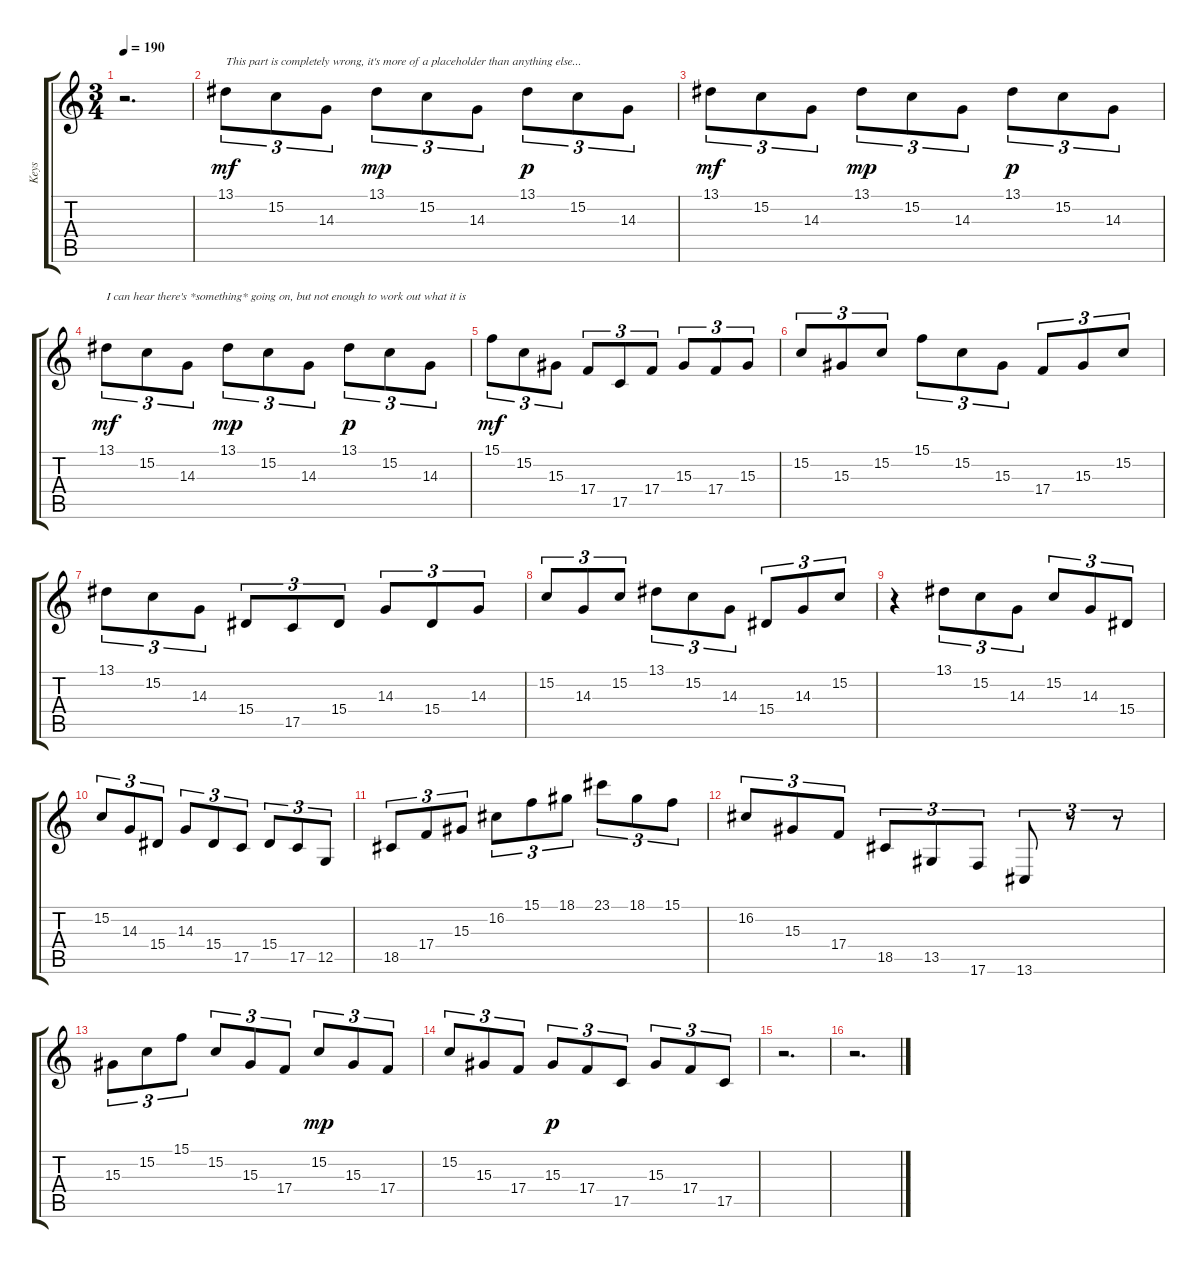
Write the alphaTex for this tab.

\track ("Keys" "Keys") {instrument pad3polysynth}
\staff {score tabs}
\tuning (D4 A3 F3 C3 G2 C2) {hide}
\ts (3 4)
\tempo 190
\clef g2
\ks c
r.2{d dy mf} |
13.1.8{tu (3 2) txt "This part is completely wrong, it's more of a placeholder than anything else..."} 15.2.8{tu (3 2)} 14.3.8{tu (3 2)} 13.1.8{tu (3 2) dy mp} 15.2.8{tu (3 2)} 14.3.8{tu (3 2)} 13.1.8{tu (3 2) dy p} 15.2.8{tu (3 2)} 14.3.8{tu (3 2)} |
13.1.8{tu (3 2) dy mf} 15.2.8{tu (3 2)} 14.3.8{tu (3 2)} 13.1.8{tu (3 2) dy mp} 15.2.8{tu (3 2)} 14.3.8{tu (3 2)} 13.1.8{tu (3 2) dy p} 15.2.8{tu (3 2)} 14.3.8{tu (3 2)} |
13.1.8{tu (3 2) txt "I can hear there's *something* going on, but not enough to work out what it is" dy mf} 15.2.8{tu (3 2)} 14.3.8{tu (3 2)} 13.1.8{tu (3 2) dy mp} 15.2.8{tu (3 2)} 14.3.8{tu (3 2)} 13.1.8{tu (3 2) dy p} 15.2.8{tu (3 2)} 14.3.8{tu (3 2)} |
15.1.8{tu (3 2) dy mf} 15.2.8{tu (3 2)} 15.3.8{tu (3 2)} 17.4.8{tu (3 2)} 17.5.8{tu (3 2)} 17.4.8{tu (3 2)} 15.3.8{tu (3 2)} 17.4.8{tu (3 2)} 15.3.8{tu (3 2)} |
15.2.8{tu (3 2)} 15.3.8{tu (3 2)} 15.2.8{tu (3 2)} 15.1.8{tu (3 2)} 15.2.8{tu (3 2)} 15.3.8{tu (3 2)} 17.4.8{tu (3 2)} 15.3.8{tu (3 2)} 15.2.8{tu (3 2)} |
13.1.8{tu (3 2)} 15.2.8{tu (3 2)} 14.3.8{tu (3 2)} 15.4.8{tu (3 2)} 17.5.8{tu (3 2)} 15.4.8{tu (3 2)} 14.3.8{tu (3 2)} 15.4.8{tu (3 2)} 14.3.8{tu (3 2)} |
15.2.8{tu (3 2)} 14.3.8{tu (3 2)} 15.2.8{tu (3 2)} 13.1.8{tu (3 2)} 15.2.8{tu (3 2)} 14.3.8{tu (3 2)} 15.4.8{tu (3 2)} 14.3.8{tu (3 2)} 15.2.8{tu (3 2)} |
r.4 13.1.8{tu (3 2)} 15.2.8{tu (3 2)} 14.3.8{tu (3 2)} 15.2.8{tu (3 2)} 14.3.8{tu (3 2)} 15.4.8{tu (3 2)} |
15.2.8{tu (3 2)} 14.3.8{tu (3 2)} 15.4.8{tu (3 2)} 14.3.8{tu (3 2)} 15.4.8{tu (3 2)} 17.5.8{tu (3 2)} 15.4.8{tu (3 2)} 17.5.8{tu (3 2)} 12.5.8{tu (3 2)} |
18.5.8{tu (3 2)} 17.4.8{tu (3 2)} 15.3.8{tu (3 2)} 16.2.8{tu (3 2)} 15.1.8{tu (3 2)} 18.1.8{tu (3 2)} 23.1.8{tu (3 2)} 18.1.8{tu (3 2)} 15.1.8{tu (3 2)} |
16.2.8{tu (3 2)} 15.3.8{tu (3 2)} 17.4.8{tu (3 2)} 18.5.8{tu (3 2)} 13.5.8{tu (3 2)} 17.6.8{tu (3 2)} 13.6.8{tu (3 2)} r.8{tu (3 2)} r.8{tu (3 2)} |
15.3.8{tu (3 2)} 15.2.8{tu (3 2)} 15.1.8{tu (3 2)} 15.2.8{tu (3 2)} 15.3.8{tu (3 2)} 17.4.8{tu (3 2)} 15.2.8{tu (3 2) dy mp} 15.3.8{tu (3 2)} 17.4.8{tu (3 2)} |
15.2.8{tu (3 2)} 15.3.8{tu (3 2)} 17.4.8{tu (3 2)} 15.3.8{tu (3 2) dy p} 17.4.8{tu (3 2)} 17.5.8{tu (3 2)} 15.3.8{tu (3 2)} 17.4.8{tu (3 2)} 17.5.8{tu (3 2)} |
r.2{d} |
r.2{d}
